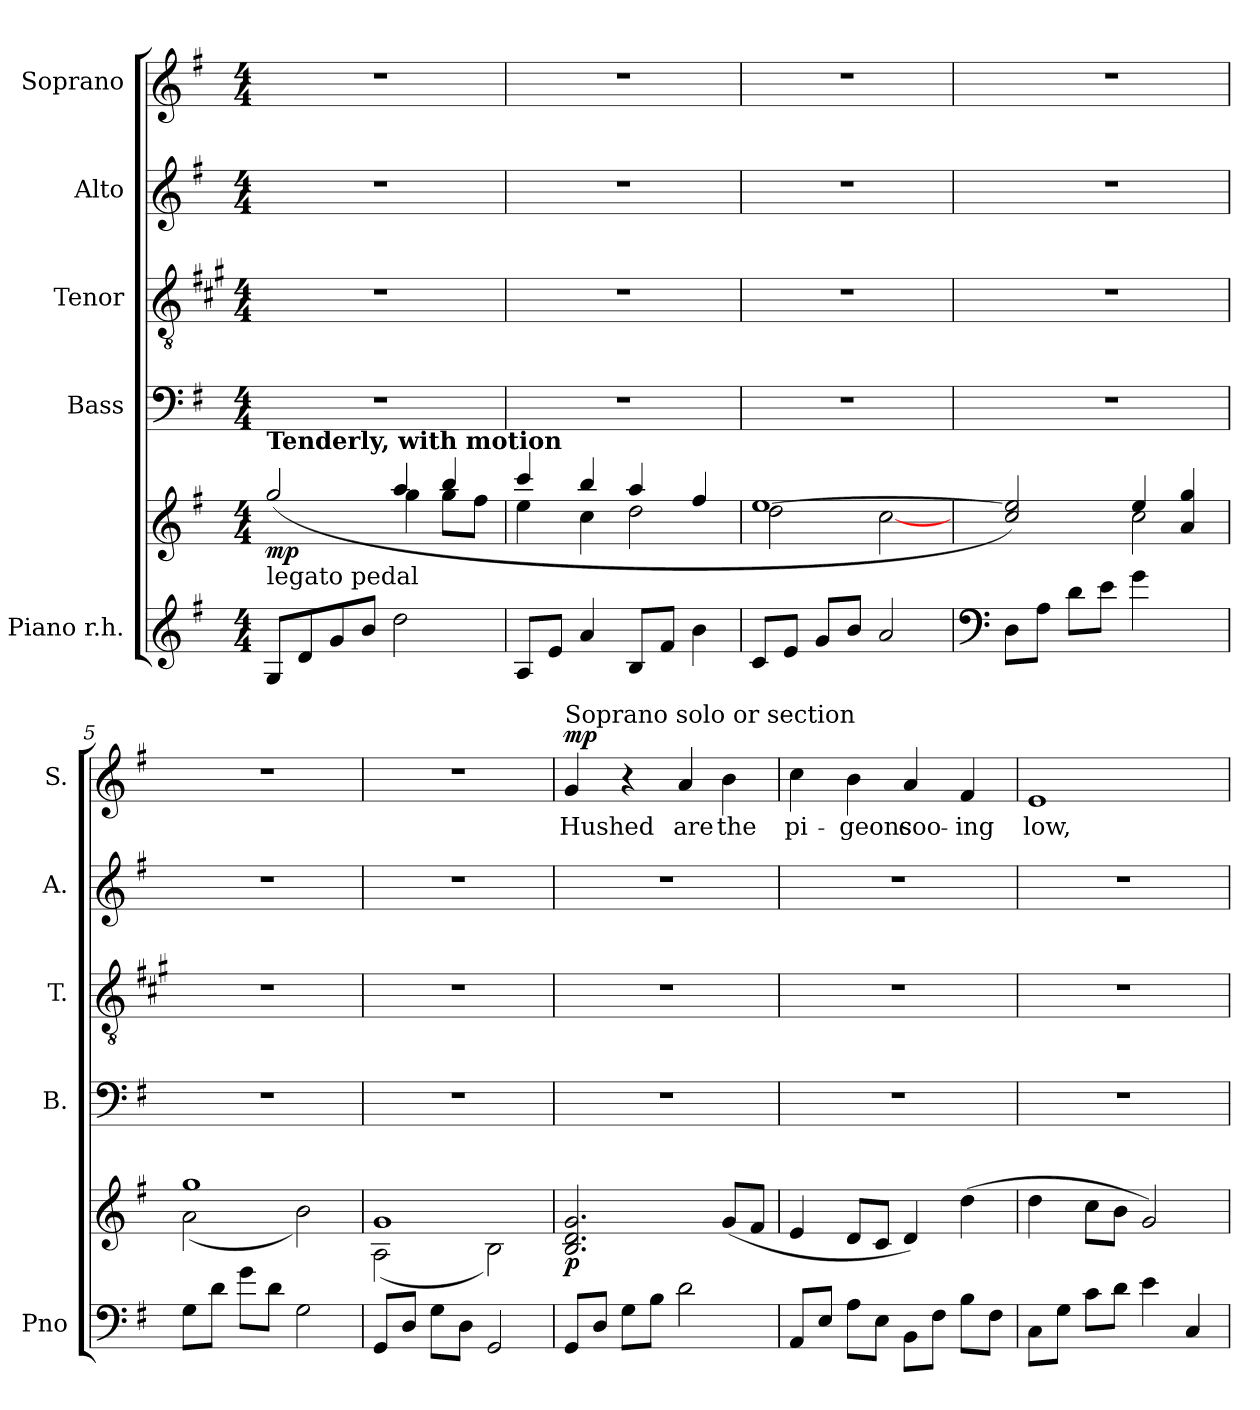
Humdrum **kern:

**kern	**kern	**dynam	**kern	**kern	**kern	**kern	**text	**dynam
*part5	*part5	*part5	*part4	*part3	*part2	*part1	*part1	*part1
*staff6	*staff5	*staff5/6	*staff4	*staff3	*staff2	*staff1	*staff1	*staff1
*I"Piano r.h.	*	*	*I"Bass	*I"Tenor	*I"Alto	*I"Soprano	*	*
*I'Pno	*	*	*I'B.	*I'T.	*I'A.	*I'S.	*	*
*clefG2	*clefG2	*	*clefF4	*clefGv2	*clefG2	*clefG2	*	*
*	*	*	*	*ITrd1c2	*	*	*	*
*k[f#]	*k[f#]	*	*k[f#]	*k[f#]	*k[f#]	*k[f#]	*	*
*G:	*G:	*	*G:	*G:	*G:	*G:	*	*
*M4/4	*M4/4	*	*M4/4	*M4/4	*M4/4	*M4/4	*	*
=1	=1	=1	=1	=1	=1	=1	=1	=1
*	*^	*	*	*	*	*	*	*
!	!LO:TX:b:t=legato pedal	!	!	!	!	!	!	!	!
!	!LO:TX:a:B:t=Tenderly, with motion	!	!	!	!	!	!	!	!
!	!	!	!LO:DY:b	!	!	!	!	!	!
8G/L	(>2gg/	2ryy	mp	1r	1r	1r	1r	.	.
8d/	.	.	.	.	.	.	.	.	.
8g/	.	.	.	.	.	.	.	.	.
8b/J	.	.	.	.	.	.	.	.	.
2dd\	4aa/	4gg\	.	.	.	.	.	.	.
.	4bb/	8gg\L	.	.	.	.	.	.	.
.	.	8ff#\J	.	.	.	.	.	.	.
=2	=2	=2	=2	=2	=2	=2	=2	=2	=2
8A/L	4ccc/	4ee\	.	1r	1r	1r	1r	.	.
8e/J	.	.	.	.	.	.	.	.	.
4a/	4bb/	4cc\	.	.	.	.	.	.	.
8B/L	4aa/	2dd\	.	.	.	.	.	.	.
8f#/J	.	.	.	.	.	.	.	.	.
4b\	4ff#/	.	.	.	.	.	.	.	.
=3	=3	=3	=3	=3	=3	=3	=3	=3	=3
8c/L	[>1ee	2dd\	.	1r	1r	1r	1r	.	.
8e/J	.	.	.	.	.	.	.	.	.
8g/L	.	.	.	.	.	.	.	.	.
8b/J	.	.	.	.	.	.	.	.	.
2a/	.	[<2cc\	.	.	.	.	.	.	.
=4	=4	=4	=4	=4	=4	=4	=4	=4	=4
*clefF4	*	*	*	*	*	*	*	*	*
8D\L	2cc/ 2ee/])	2ryy	.	1r	1r	1r	1r	.	.
8A\J	.	.	.	.	.	.	.	.	.
8d\L	.	.	.	.	.	.	.	.	.
8e\J	.	.	.	.	.	.	.	.	.
4g\	4ee/	2cc\	.	.	.	.	.	.	.
4ryy	4a/ 4gg/	.	.	.	.	.	.	.	.
=5	=5	=5	=5	=5	=5	=5	=5	=5	=5
8G\L	1gg	(<2a\	.	1r	1r	1r	1r	.	.
8d\J	.	.	.	.	.	.	.	.	.
8g\L	.	.	.	.	.	.	.	.	.
8d\J	.	.	.	.	.	.	.	.	.
2G\	.	2b\)	.	.	.	.	.	.	.
=6	=6	=6	=6	=6	=6	=6	=6	=6	=6
8GG/L	1g	(<2A\	.	1r	1r	1r	1r	.	.
8D/J	.	.	.	.	.	.	.	.	.
8G\L	.	.	.	.	.	.	.	.	.
8D\J	.	.	.	.	.	.	.	.	.
2GG/	.	2B\)	.	.	.	.	.	.	.
!!LO:LB:g=z
=7	=7	=7	=7	=7	=7	=7	=7	=7	=7
!	!	!	!	!	!	!	!LO:TX:a:t=Soprano solo or section	!	!
!	!	!	!LO:DY:b	!	!	!	!	!LO:LY:b	!LO:DY:a
*	*v	*v	*	*	*	*	*	*	*
8GG/L	2.B/ 2.d/ 2.g/	p	1r	1r	1r	4g/	Hushed	mp
8D/J	.	.	.	.	.	.	.	.
8G\L	.	.	.	.	.	4r	.	.
8B\J	.	.	.	.	.	.	.	.
!	!	!	!	!	!	!	!LO:LY:b	!
2d\	.	.	.	.	.	4a/	are	.
!	!	!	!	!	!	!	!LO:LY:b	!
.	(<8g/L	.	.	.	.	4b\	the	.
.	8f#/J	.	.	.	.	.	.	.
=8	=8	=8	=8	=8	=8	=8	=8	=8
!	!	!	!	!	!	!	!LO:LY:b	!
8AA/L	4e/	.	1r	1r	1r	4cc\	pi-	.
8E/J	.	.	.	.	.	.	.	.
!	!	!	!	!	!	!	!LO:LY:b	!
8A\L	8d/L	.	.	.	.	4b\	-geons	.
8E\J	8c/J	.	.	.	.	.	.	.
!	!	!	!	!	!	!	!LO:LY:b	!
8BB\L	4d/)	.	.	.	.	4a/	coo-	.
8F#\J	.	.	.	.	.	.	.	.
!	!	!	!	!	!	!	!LO:LY:b	!
8B\L	(>4dd\	.	.	.	.	4f#/	-ing	.
8F#\J	.	.	.	.	.	.	.	.
=9	=9	=9	=9	=9	=9	=9	=9	=9
!	!	!	!	!	!	!	!LO:LY:b	!
8C\L	4dd\	.	1r	1r	1r	1e	low,	.
8G\J	.	.	.	.	.	.	.	.
8c\L	8cc\L	.	.	.	.	.	.	.
8d\J	8b\J	.	.	.	.	.	.	.
4e\	2g/)	.	.	.	.	.	.	.
4C/	.	.	.	.	.	.	.	.
=	=	=	=	=	=	=	=	=
*-	*-	*-	*-	*-	*-	*-	*-	*-
